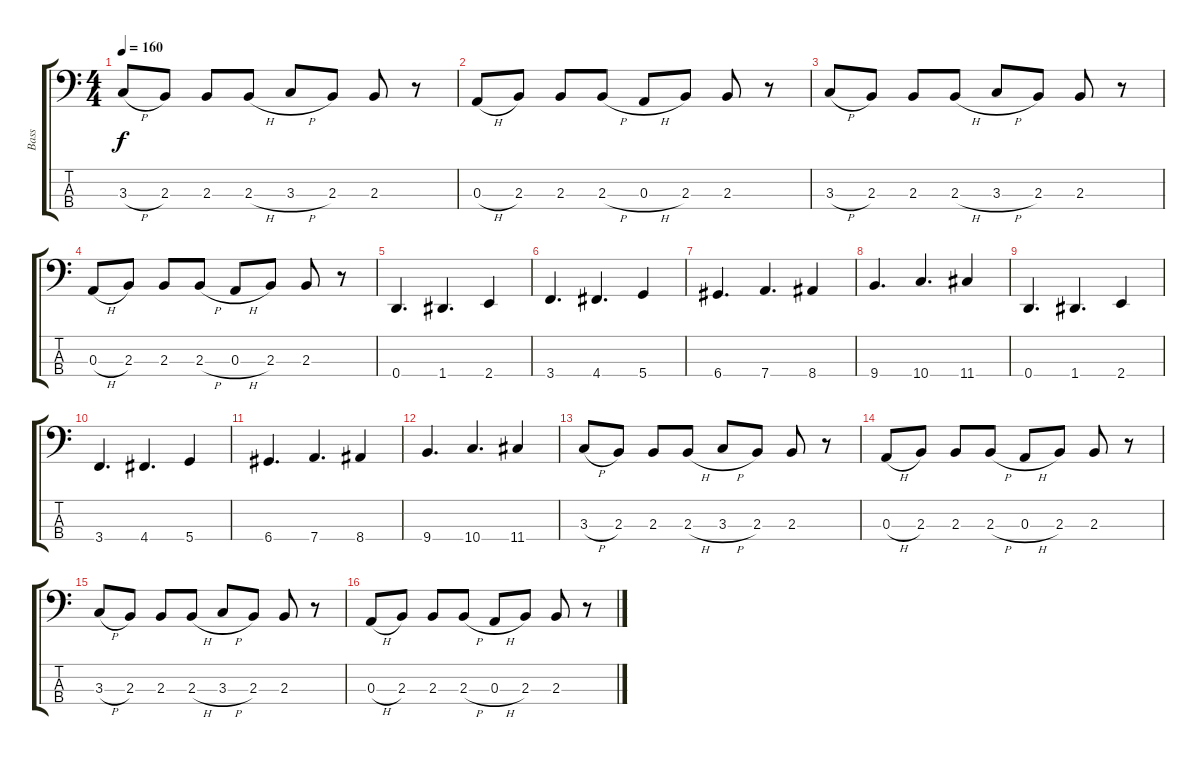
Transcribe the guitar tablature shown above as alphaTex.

\track ("Bass" "Bass") {instrument electricbassfinger}
\staff {score tabs}
\tuning (G2 D2 A1 D1) {hide}
\ts (4 4)
\tempo 160
\clef f4
\ks c
3.3{h}.8{dy f} 2.3.8 2.3.8 2.3{h}.8 3.3{h}.8 2.3.8 2.3.8 r.8 |
0.3{h}.8 2.3.8 2.3.8 2.3{h}.8 0.3{h}.8 2.3.8 2.3.8 r.8 |
3.3{h}.8 2.3.8 2.3.8 2.3{h}.8 3.3{h}.8 2.3.8 2.3.8 r.8 |
0.3{h}.8 2.3.8 2.3.8 2.3{h}.8 0.3{h}.8 2.3.8 2.3.8 r.8 |
0.4.4{d} 1.4.4{d} 2.4.4 |
3.4.4{d} 4.4.4{d} 5.4.4 |
6.4.4{d} 7.4.4{d} 8.4.4 |
9.4.4{d} 10.4.4{d} 11.4.4 |
0.4.4{d} 1.4.4{d} 2.4.4 |
3.4.4{d} 4.4.4{d} 5.4.4 |
6.4.4{d} 7.4.4{d} 8.4.4 |
9.4.4{d} 10.4.4{d} 11.4.4 |
3.3{h}.8 2.3.8 2.3.8 2.3{h}.8 3.3{h}.8 2.3.8 2.3.8 r.8 |
0.3{h}.8 2.3.8 2.3.8 2.3{h}.8 0.3{h}.8 2.3.8 2.3.8 r.8 |
3.3{h}.8 2.3.8 2.3.8 2.3{h}.8 3.3{h}.8 2.3.8 2.3.8 r.8 |
0.3{h}.8 2.3.8 2.3.8 2.3{h}.8 0.3{h}.8 2.3.8 2.3.8 r.8
